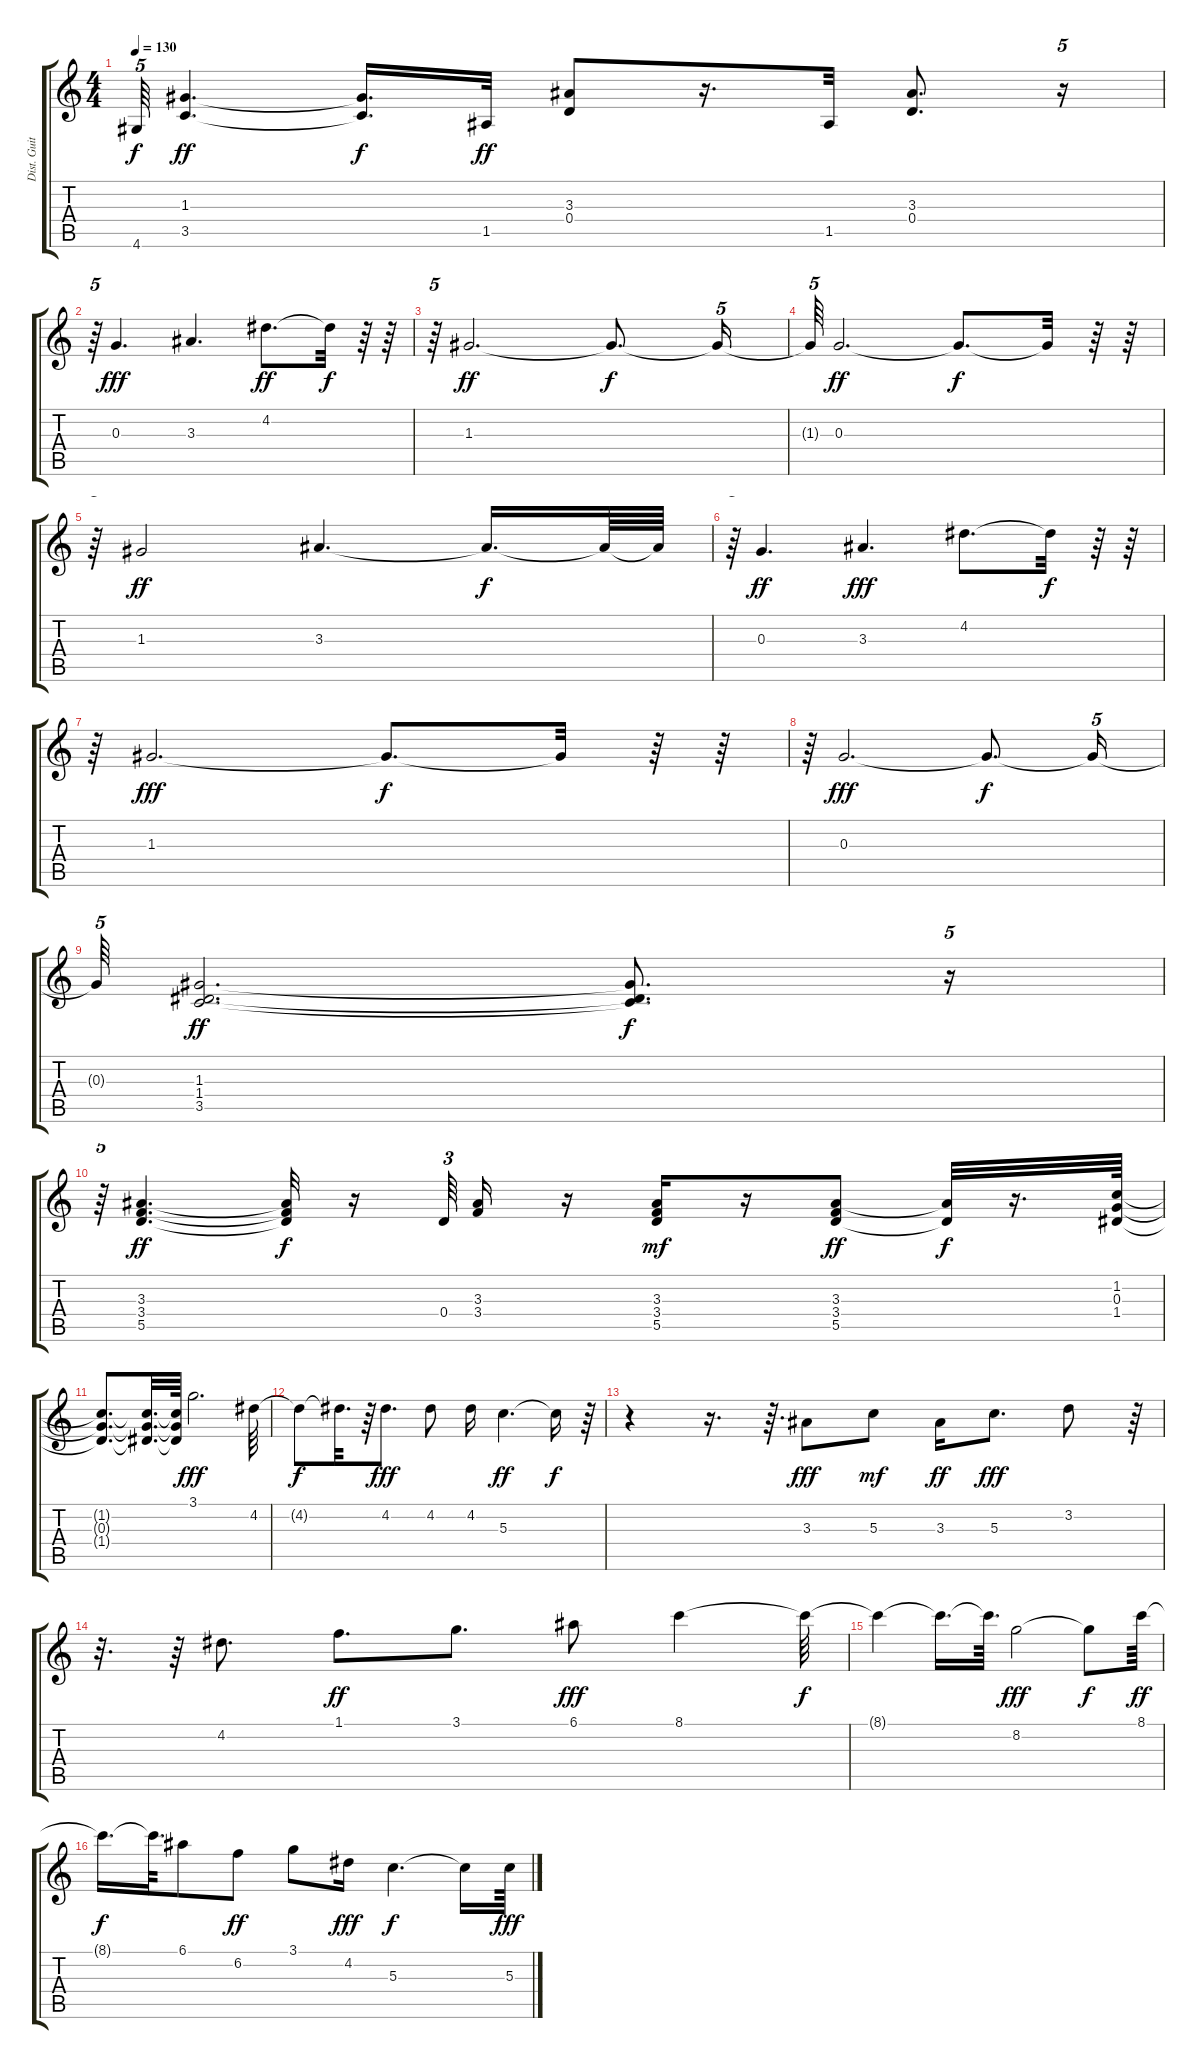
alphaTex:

\track ("Dist. Guitar" "Dist. Guit") {instrument electricguitarclean}
\staff {score tabs}
\tuning (E4 B3 G3 D3 A2 E2) {hide}
\ts (4 4)
\tempo 130
\clef g2
\ks c
4.6{t}.64{tu (5 4) dy f} (1.3 3.5).4{d dy ff} (1.3{t} 3.5{t}).16{d dy f} 1.5.32{dy ff} (3.3 0.4).8 r.16{d} 1.5.32 (3.3 0.4).8{d} r.16{tu (5 4)} |
r.64{tu (5 4)} 0.3.4{d dy fff} 3.3.4{d} 4.2.8{d dy ff} 4.2{t}.32{dy f} r.64 r.64 |
r.64{tu (5 4)} 1.3.2{d dy ff} 1.3{t}.8{d dy f} 1.3{t}.16{tu (5 4)} |
1.3{t}.64{tu (5 4)} 0.3.2{d dy ff} 0.3{t}.8{d dy f} 0.3{t}.32 r.64 r.64 |
r.64{tu (5 4)} 1.3.2{dy ff} 3.3.4{d} 3.3{t}.16{d dy f} 3.3{t}.64 3.3{t}.64 |
r.64{tu (5 4)} 0.3.4{d dy ff} 3.3.4{d dy fff} 4.2.8{d} 4.2{t}.32{dy f} r.64 r.64 |
r.64{tu (5 4)} 1.3.2{d dy fff} 1.3{t}.8{d dy f} 1.3{t}.32 r.64 r.64 |
r.64{tu (5 4)} 0.3.2{d dy fff} 0.3{t}.8{d dy f} 0.3{t}.16{tu (5 4)} |
0.3{t}.64{tu (5 4)} (1.3 1.4 3.5).2{d dy ff} (1.3{t} 1.4{t} 3.5{t}).8{d dy f} r.16{tu (5 4)} |
r.64{tu (5 4)} (3.3 3.4 5.5).4{d dy ff} (3.3{t} 3.4{t} 5.5{t}).32{dy f} r.16 0.4.64{tu (3 2)} (3.3 3.4).16 r.16 (3.3 3.4 5.5).16{dy mf} r.16 (3.3 3.4 5.5).8{dy ff} (3.3{t} 5.5{t}).32{dy f} r.16{d} (1.2 0.3 1.4).64{balance 0} |
(1.2{t} 0.3{t} 1.4{t}).8{d} (1.2{t} 0.3{t} 1.4{t}).32{d} (1.2{t} 0.3{t} 1.4{t}).64 3.1.2{d dy fff} 4.2.64 |
4.2{t}.8{dy f} 4.2{t}.32{d} r.64 4.2.8{d dy fff} 4.2.8 4.2.16 5.3.4{d dy ff} 5.3{t}.16{dy f} r.64 |
r.4 r.16{d} r.64{d} 3.3.8{dy fff} 5.3.8{dy mf} 3.3.16{dy ff} 5.3.8{d dy fff} 3.2.8 r.64 |
r.32{d} r.64 4.2.8{d} 1.1.8{d dy ff} 3.1.8{d} 6.1.8{dy fff} 8.1.4 8.1{t}.64{dy f} |
8.1{t}.4 8.1{t}.16{d} 8.1{t}.64{d} 8.2.2{dy fff} 8.2{t}.8{dy f} 8.1.64{dy ff} |
8.1{t}.16{d dy f} 8.1{t}.64{d} 6.1.8 6.2.8{dy ff} 3.1.8 4.2.16{dy fff} 5.3.4{d dy f} 5.3{t}.16 5.3.64{dy fff}
